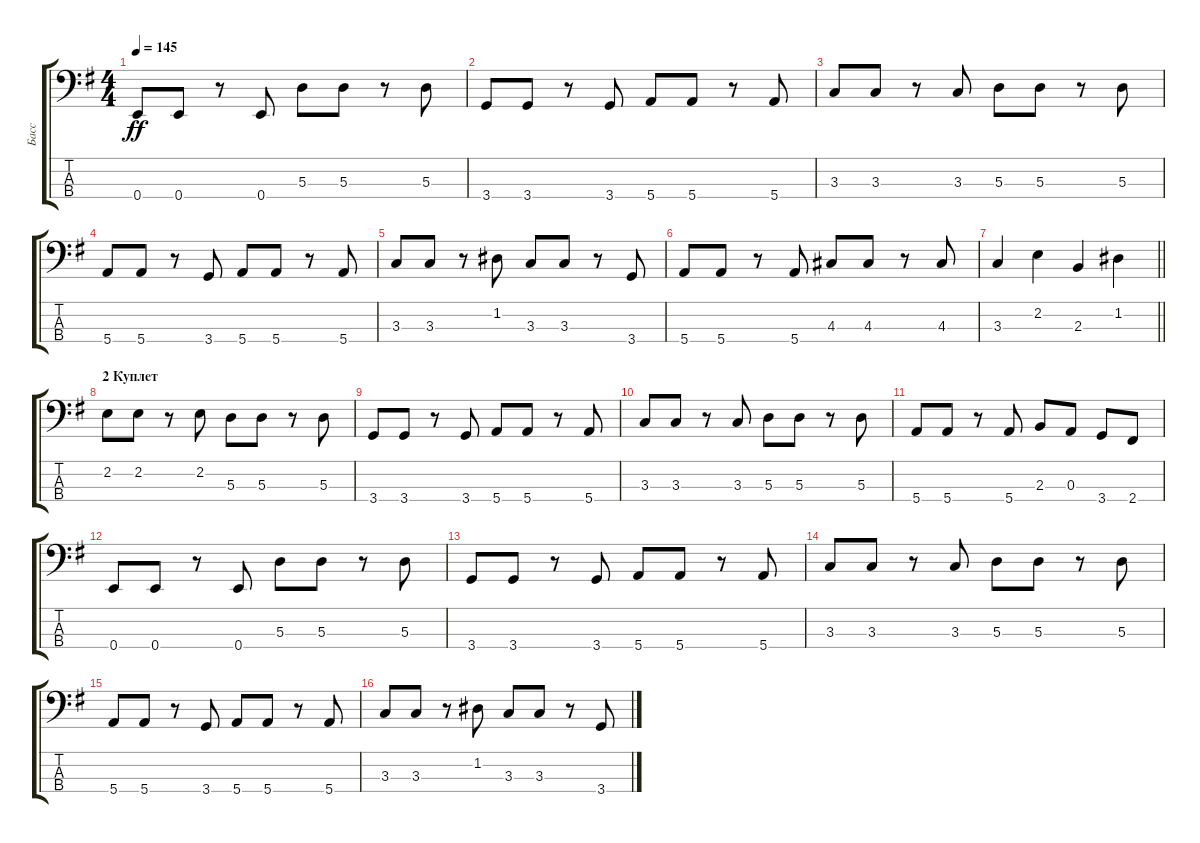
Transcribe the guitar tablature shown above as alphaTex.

\track ("Басс" "Басс") {instrument electricbassfinger}
\staff {score tabs}
\tuning (G2 D2 A1 E1) {hide}
\ts (4 4)
\tempo 145
\clef f4
\ks eminor
0.4.8{dy ff} 0.4.8 r.8 0.4.8 5.3.8 5.3.8 r.8 5.3.8 |
3.4.8 3.4.8 r.8 3.4.8 5.4.8 5.4.8 r.8 5.4.8 |
3.3.8 3.3.8 r.8 3.3.8 5.3.8 5.3.8 r.8 5.3.8 |
5.4.8 5.4.8 r.8 3.4.8 5.4.8 5.4.8 r.8 5.4.8 |
3.3.8 3.3.8 r.8 1.2.8 3.3.8 3.3.8 r.8 3.4.8 |
5.4.8 5.4.8 r.8 5.4.8 4.3.8 4.3.8 r.8 4.3.8 |
\barLineRight lightlight
3.3.4 2.2.4 2.3.4 1.2.4 |
\section ("" "2 Куплет")
2.2.8 2.2.8 r.8 2.2.8 5.3.8 5.3.8 r.8 5.3.8 |
3.4.8 3.4.8 r.8 3.4.8 5.4.8 5.4.8 r.8 5.4.8 |
3.3.8 3.3.8 r.8 3.3.8 5.3.8 5.3.8 r.8 5.3.8 |
5.4.8 5.4.8 r.8 5.4.8 2.3.8 0.3.8 3.4.8 2.4.8 |
0.4.8 0.4.8 r.8 0.4.8 5.3.8 5.3.8 r.8 5.3.8 |
3.4.8 3.4.8 r.8 3.4.8 5.4.8 5.4.8 r.8 5.4.8 |
3.3.8 3.3.8 r.8 3.3.8 5.3.8 5.3.8 r.8 5.3.8 |
5.4.8 5.4.8 r.8 3.4.8 5.4.8 5.4.8 r.8 5.4.8 |
3.3.8 3.3.8 r.8 1.2.8 3.3.8 3.3.8 r.8 3.4.8
